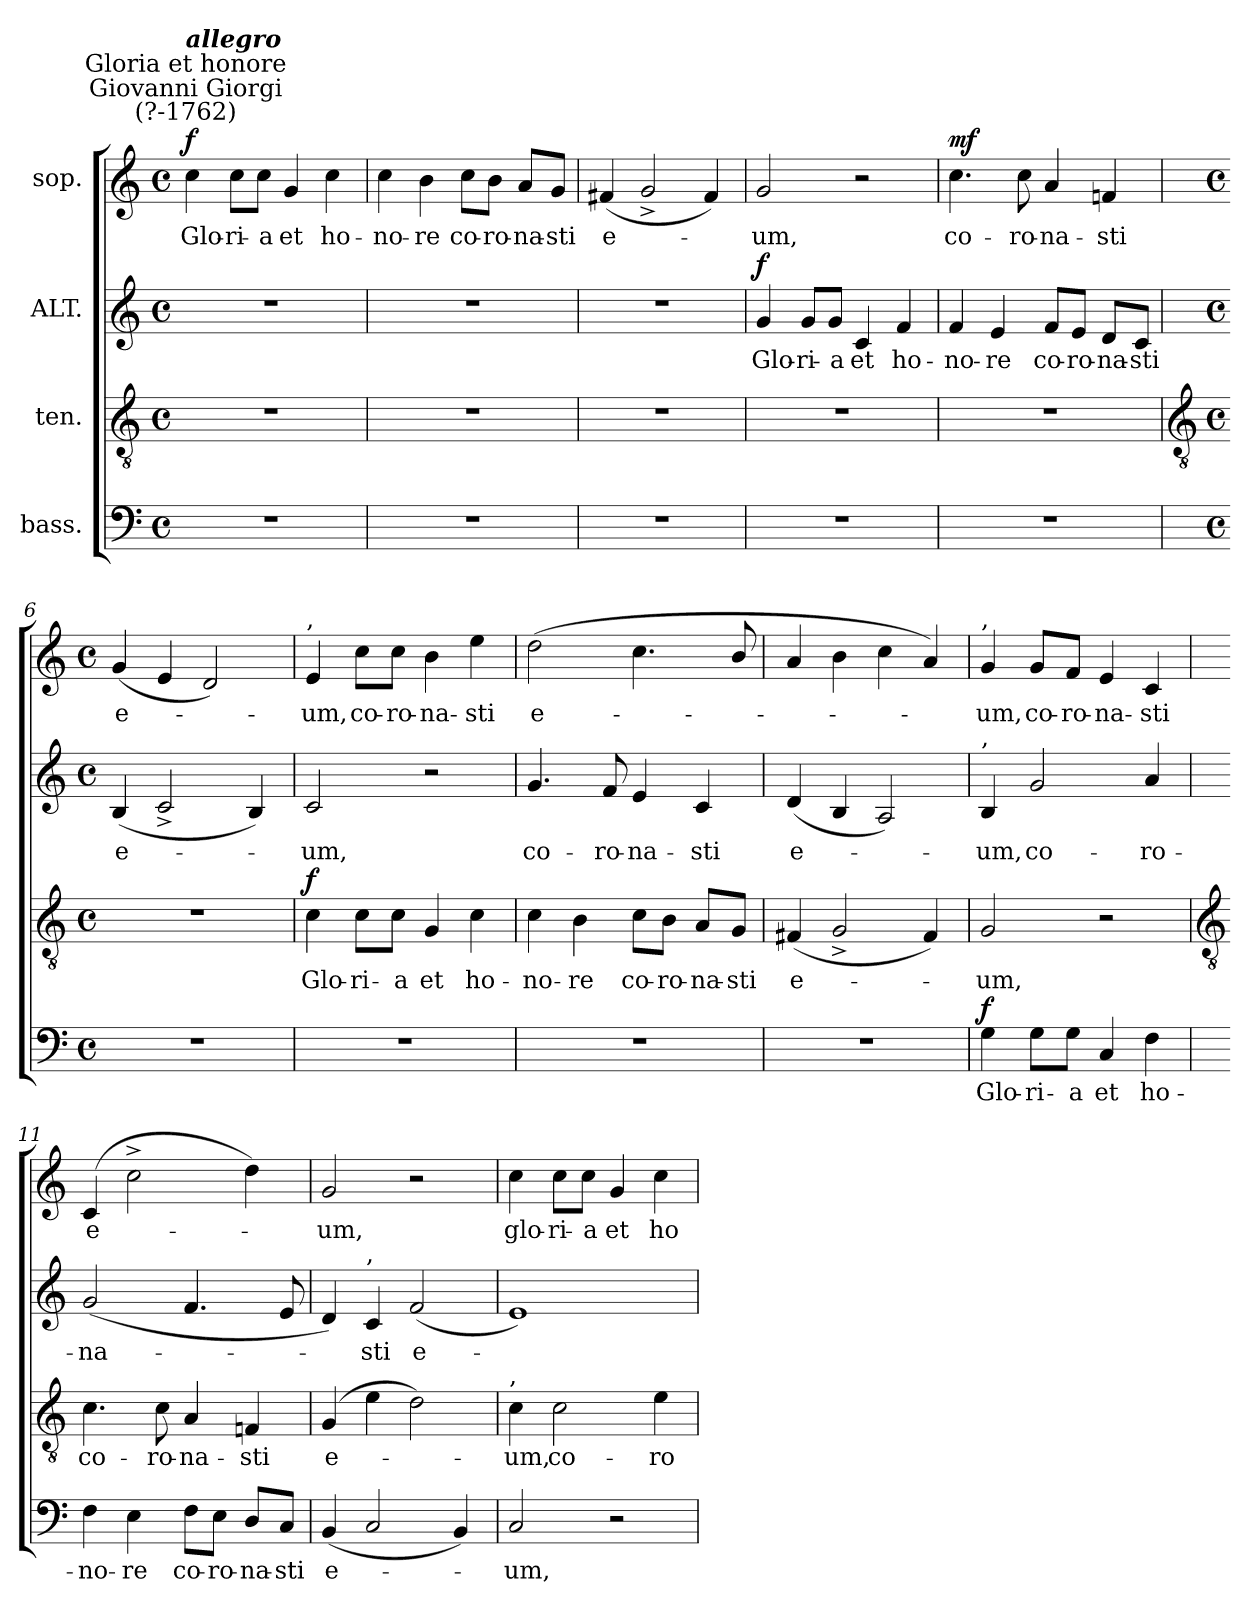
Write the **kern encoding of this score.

**kern	**text	**dynam	**kern	**text	**dynam	**kern	**text	**dynam	**kern	**text	**dynam
*part4	*part4	*part4	*part3	*part3	*part3	*part2	*part2	*part2	*part1	*part1	*part1
*staff4	*staff4	*staff4	*staff3	*staff3	*staff3	*staff2	*staff2	*staff2	*staff1	*staff1	*staff1
*I"bass.	*	*	*I"ten.	*	*	*I"ALT.	*	*	*I"sop.	*	*
*clefF4	*	*	*clefGv2	*	*	*clefG2	*	*	*clefG2	*	*
*k[]	*	*	*k[]	*	*	*k[]	*	*	*k[]	*	*
*C:	*	*	*C:	*	*	*C:	*	*	*C:	*	*
*M4/4	*	*	*M4/4	*	*	*M4/4	*	*	*M4/4	*	*
*met(c)	*	*	*met(c)	*	*	*met(c)	*	*	*met(c)	*	*
=1	=1	=1	=1	=1	=1	=1	=1	=1	=1	=1	=1
!	!	!	!	!	!	!	!	!	!LO:TX:a:cj:t=Giovanni Giorgi\n(?-1762)	!	!
!	!	!	!	!	!	!	!	!	!LO:TX:a:cj:t=Gloria et honore	!	!
!	!	!	!	!	!	!	!	!	!LO:TX:a:Bi:t=allegro	!	!
!	!	!	!	!	!	!	!	!	!	!LO:LY:b	!LO:DY:b
1r	.	.	1r	.	.	1r	.	.	4cc	Glo-	f
!	!	!	!	!	!	!	!	!	!	!LO:LY:b	!
.	.	.	.	.	.	.	.	.	8cc\L	-ri-	.
!	!	!	!	!	!	!	!	!	!	!LO:LY:b	!
.	.	.	.	.	.	.	.	.	8cc\J	-a	.
!	!	!	!	!	!	!	!	!	!	!LO:LY:b	!
.	.	.	.	.	.	.	.	.	4g	et	.
!	!	!	!	!	!	!	!	!	!	!LO:LY:b	!
.	.	.	.	.	.	.	.	.	4cc	ho-	.
=2	=2	=2	=2	=2	=2	=2	=2	=2	=2	=2	=2
!	!	!	!	!	!	!	!	!	!	!LO:LY:b	!
1r	.	.	1r	.	.	1r	.	.	4cc	-no-	.
!	!	!	!	!	!	!	!	!	!	!LO:LY:b	!
.	.	.	.	.	.	.	.	.	4b	-re	.
!	!	!	!	!	!	!	!	!	!	!LO:LY:b	!
.	.	.	.	.	.	.	.	.	8cc\L	co-	.
!	!	!	!	!	!	!	!	!	!	!LO:LY:b	!
.	.	.	.	.	.	.	.	.	8b\J	-ro-	.
!	!	!	!	!	!	!	!	!	!	!LO:LY:b	!
.	.	.	.	.	.	.	.	.	8a/L	-na-	.
!	!	!	!	!	!	!	!	!	!	!LO:LY:b	!
.	.	.	.	.	.	.	.	.	8g/J	-sti	.
=3	=3	=3	=3	=3	=3	=3	=3	=3	=3	=3	=3
!	!	!	!	!	!	!	!	!	!	!LO:LY:b	!
1r	.	.	1r	.	.	1r	.	.	(<4f#X	e-	.
.	.	.	.	.	.	.	.	.	2g^	.	.
.	.	.	.	.	.	.	.	.	4f#)	.	.
=4	=4	=4	=4	=4	=4	=4	=4	=4	=4	=4	=4
!	!	!	!	!	!	!	!LO:LY:b	!LO:DY:b	!	!LO:LY:b	!
1r	.	.	1r	.	.	4g	Glo-	f	2g	um,	.
!	!	!	!	!	!	!	!LO:LY:b	!	!	!	!
.	.	.	.	.	.	8g/L	-ri-	.	.	.	.
!	!	!	!	!	!	!	!LO:LY:b	!	!	!	!
.	.	.	.	.	.	8g/J	-a	.	.	.	.
!	!	!	!	!	!	!	!LO:LY:b	!	!	!	!
.	.	.	.	.	.	4c	et	.	2r	.	.
!	!	!	!	!	!	!	!LO:LY:b	!	!	!	!
.	.	.	.	.	.	4f	ho-	.	.	.	.
=5	=5	=5	=5	=5	=5	=5	=5	=5	=5	=5	=5
!	!	!	!	!	!	!	!LO:LY:b	!	!	!LO:LY:b	!LO:DY:b
1r	.	.	1r	.	.	4f	-no-	.	4.cc	co-	mf
!	!	!	!	!	!	!	!LO:LY:b	!	!	!	!
.	.	.	.	.	.	4e	-re	.	.	.	.
!	!	!	!	!	!	!	!	!	!	!LO:LY:b	!
.	.	.	.	.	.	.	.	.	8cc	-ro-	.
!	!	!	!	!	!	!	!LO:LY:b	!	!	!LO:LY:b	!
.	.	.	.	.	.	8f/L	co-	.	4a	-na-	.
!	!	!	!	!	!	!	!LO:LY:b	!	!	!	!
.	.	.	.	.	.	8e/J	-ro-	.	.	.	.
!	!	!	!	!	!	!	!LO:LY:b	!	!	!LO:LY:b	!
.	.	.	.	.	.	8d/L	-na-	.	4fn	-sti	.
!	!	!	!	!	!	!	!LO:LY:b	!	!	!	!
.	.	.	.	.	.	8c/J	-sti	.	.	.	.
!!LO:LB:g=z
=6	=6	=6	=6	=6	=6	=6	=6	=6	=6	=6	=6
*	*	*	*clefGv2	*	*	*	*	*	*	*	*
*M4/4	*	*	*M4/4	*	*	*M4/4	*	*	*M4/4	*	*
*met(c)	*	*	*met(c)	*	*	*met(c)	*	*	*met(c)	*	*
!	!	!	!	!	!	!	!LO:LY:b	!	!	!LO:LY:b	!
1r	.	.	1r	.	.	(<4B	e-	.	(<4g	e-	.
.	.	.	.	.	.	2c^	.	.	4e	.	.
.	.	.	.	.	.	.	.	.	2d)	.	.
.	.	.	.	.	.	4B)	.	.	.	.	.
=7	=7	=7	=7	=7	=7	=7	=7	=7	=7	=7	=7
!	!	!	!	!	!	!	!	!	!LO:TX:a:t=,	!	!
!	!	!	!	!LO:LY:b	!LO:DY:b	!	!LO:LY:b	!	!	!LO:LY:b	!
1r	.	.	4c	Glo-	f	2c	um,	.	4e	um,	.
!	!	!	!	!LO:LY:b	!	!	!	!	!	!LO:LY:b	!
.	.	.	8c\L	-ri-	.	.	.	.	8cc\L	co-	.
!	!	!	!	!LO:LY:b	!	!	!	!	!	!LO:LY:b	!
.	.	.	8c\J	-a	.	.	.	.	8cc\J	-ro-	.
!	!	!	!	!LO:LY:b	!	!	!	!	!	!LO:LY:b	!
.	.	.	4G	et	.	2r	.	.	4b	-na-	.
!	!	!	!	!LO:LY:b	!	!	!	!	!	!LO:LY:b	!
.	.	.	4c	ho-	.	.	.	.	4ee	-sti	.
=8	=8	=8	=8	=8	=8	=8	=8	=8	=8	=8	=8
!	!	!	!	!LO:LY:b	!	!	!LO:LY:b	!	!	!LO:LY:b	!
1r	.	.	4c	-no-	.	4.g	co-	.	(>2dd	e-	.
!	!	!	!	!LO:LY:b	!	!	!	!	!	!	!
.	.	.	4B	-re	.	.	.	.	.	.	.
!	!	!	!	!	!	!	!LO:LY:b	!	!	!	!
.	.	.	.	.	.	8f	-ro-	.	.	.	.
!	!	!	!	!LO:LY:b	!	!	!LO:LY:b	!	!	!	!
.	.	.	8c\L	co-	.	4e	-na-	.	4.cc	.	.
!	!	!	!	!LO:LY:b	!	!	!	!	!	!	!
.	.	.	8B\J	-ro-	.	.	.	.	.	.	.
!	!	!	!	!LO:LY:b	!	!	!LO:LY:b	!	!	!	!
.	.	.	8A/L	-na-	.	4c	-sti	.	.	.	.
!	!	!	!	!LO:LY:b	!	!	!	!	!	!	!
.	.	.	8G/J	-sti	.	.	.	.	8b/	.	.
=9	=9	=9	=9	=9	=9	=9	=9	=9	=9	=9	=9
!	!	!	!	!LO:LY:b	!	!	!LO:LY:b	!	!	!	!
1r	.	.	(<4F#X	e-	.	(<4d	e-	.	4a	.	.
.	.	.	2G^	.	.	4B	.	.	4b	.	.
.	.	.	.	.	.	2A)	.	.	4cc	.	.
.	.	.	4F#)	.	.	.	.	.	4a)	.	.
=10	=10	=10	=10	=10	=10	=10	=10	=10	=10	=10	=10
!	!	!	!	!	!	!	!	!	!LO:TX:a:t=,	!	!
!	!	!	!	!	!	!LO:TX:a:t=,	!	!	!	!	!
!	!LO:LY:b	!LO:DY:b	!	!LO:LY:b	!	!	!LO:LY:b	!	!	!LO:LY:b	!
4G	Glo-	f	2G	um,	.	4B	um,	.	4g	um,	.
!	!LO:LY:b	!	!	!	!	!	!LO:LY:b	!	!	!LO:LY:b	!
8G\L	-ri-	.	.	.	.	2g	co-	.	8g/L	co-	.
!	!LO:LY:b	!	!	!	!	!	!	!	!	!LO:LY:b	!
8G\J	-a	.	.	.	.	.	.	.	8f/J	-ro-	.
!	!LO:LY:b	!	!	!	!	!	!	!	!	!LO:LY:b	!
4C	et	.	2r	.	.	.	.	.	4e	-na-	.
!	!LO:LY:b	!	!	!	!	!	!LO:LY:b	!	!	!LO:LY:b	!
4F	ho-	.	.	.	.	4a	-ro-	.	4c	-sti	.
!!LO:LB:g=z
=11	=11	=11	=11	=11	=11	=11	=11	=11	=11	=11	=11
*	*	*	*clefGv2	*	*	*	*	*	*	*	*
!	!LO:LY:b	!	!	!LO:LY:b	!	!	!LO:LY:b	!	!	!LO:LY:b	!
4F	-no-	.	4.c	co-	.	(<2g	-na-	.	(<4c	e-	.
!	!LO:LY:b	!	!	!	!	!	!	!	!	!	!
4E	-re	.	.	.	.	.	.	.	2cc^	.	.
!	!	!	!	!LO:LY:b	!	!	!	!	!	!	!
.	.	.	8c	-ro-	.	.	.	.	.	.	.
!	!LO:LY:b	!	!	!LO:LY:b	!	!	!	!	!	!	!
8F\L	co-	.	4A	-na-	.	4.f	.	.	.	.	.
!	!LO:LY:b	!	!	!	!	!	!	!	!	!	!
8E\J	-ro-	.	.	.	.	.	.	.	.	.	.
!	!LO:LY:b	!	!	!LO:LY:b	!	!	!	!	!	!	!
8D/L	-na-	.	4Fn	-sti	.	.	.	.	4dd)	.	.
!	!LO:LY:b	!	!	!	!	!	!	!	!	!	!
8C/J	-sti	.	.	.	.	8e	.	.	.	.	.
=12	=12	=12	=12	=12	=12	=12	=12	=12	=12	=12	=12
!	!LO:LY:b	!	!	!LO:LY:b	!	!	!	!	!	!LO:LY:b	!
(<4BB	e-	.	(>4G	e-	.	4d)	.	.	2g	um,	.
!	!	!	!	!	!	!LO:TX:a:t=,	!	!	!	!	!
!	!	!	!	!	!	!	!LO:LY:b	!	!	!	!
2C	.	.	4e	.	.	4c	sti	.	.	.	.
!	!	!	!	!	!	!	!LO:LY:b	!	!	!	!
.	.	.	2d)	.	.	(<2f	e-	.	2r	.	.
4BB)	.	.	.	.	.	.	.	.	.	.	.
=13	=13	=13	=13	=13	=13	=13	=13	=13	=13	=13	=13
!	!	!	!LO:TX:a:t=,	!	!	!	!	!	!	!	!
!	!LO:LY:b	!	!	!LO:LY:b	!	!	!	!	!	!LO:LY:b	!
2C	um,	.	4c	um,	.	1e)	.	.	4cc	glo-	.
!	!	!	!	!LO:LY:b	!	!	!	!	!	!LO:LY:b	!
.	.	.	2c	co-	.	.	.	.	8cc\L	-ri-	.
!	!	!	!	!	!	!	!	!	!	!LO:LY:b	!
.	.	.	.	.	.	.	.	.	8cc\J	-a	.
!	!	!	!	!	!	!	!	!	!	!LO:LY:b	!
2r	.	.	.	.	.	.	.	.	4g	et	.
!	!	!	!	!LO:LY:b	!	!	!	!	!	!LO:LY:b	!
.	.	.	4e	-ro-	.	.	.	.	4cc	ho-	.
=	=	=	=	=	=	=	=	=	=	=	=
*-	*-	*-	*-	*-	*-	*-	*-	*-	*-	*-	*-
